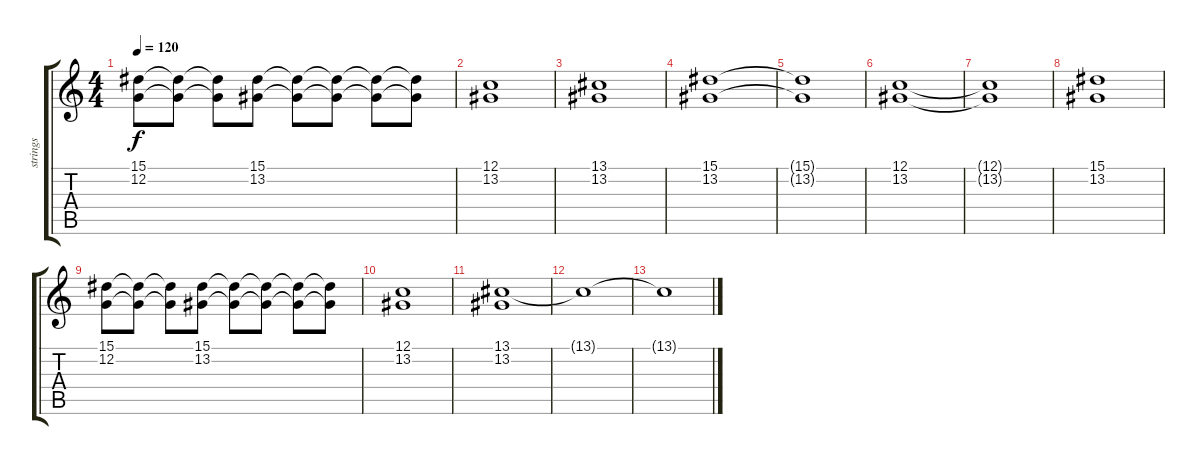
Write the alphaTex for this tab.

\track ("strings" "strings") {instrument tremolostrings}
\staff {score tabs}
\tuning (C4 G3 Eb3 Bb2 F2 C2) {hide}
\ts (4 4)
\tempo 120
\clef g2
\ks c
(15.1 12.2).8{dy f} (15.1{t} 12.2{t}).8 (15.1{t} 12.2{t}).8 (15.1 13.2).8 (15.1{t} 13.2{t}).8 (15.1{t} 13.2{t}).8 (15.1{t} 13.2{t}).8 (15.1{t} 13.2{t}).8 |
(12.1 13.2).1 |
(13.1 13.2).1 |
(15.1 13.2).1 |
(15.1{t} 13.2{t}).1 |
(12.1 13.2).1 |
(12.1{t} 13.2{t}).1 |
(15.1 13.2).1 |
(15.1 12.2).8 (15.1{t} 12.2{t}).8 (15.1{t} 12.2{t}).8 (15.1 13.2).8 (15.1{t} 13.2{t}).8 (15.1{t} 13.2{t}).8 (15.1{t} 13.2{t}).8 (15.1{t} 13.2{t}).8 |
(12.1 13.2).1 |
(13.1 13.2).1 |
13.1{t}.1 |
13.1{t}.1
